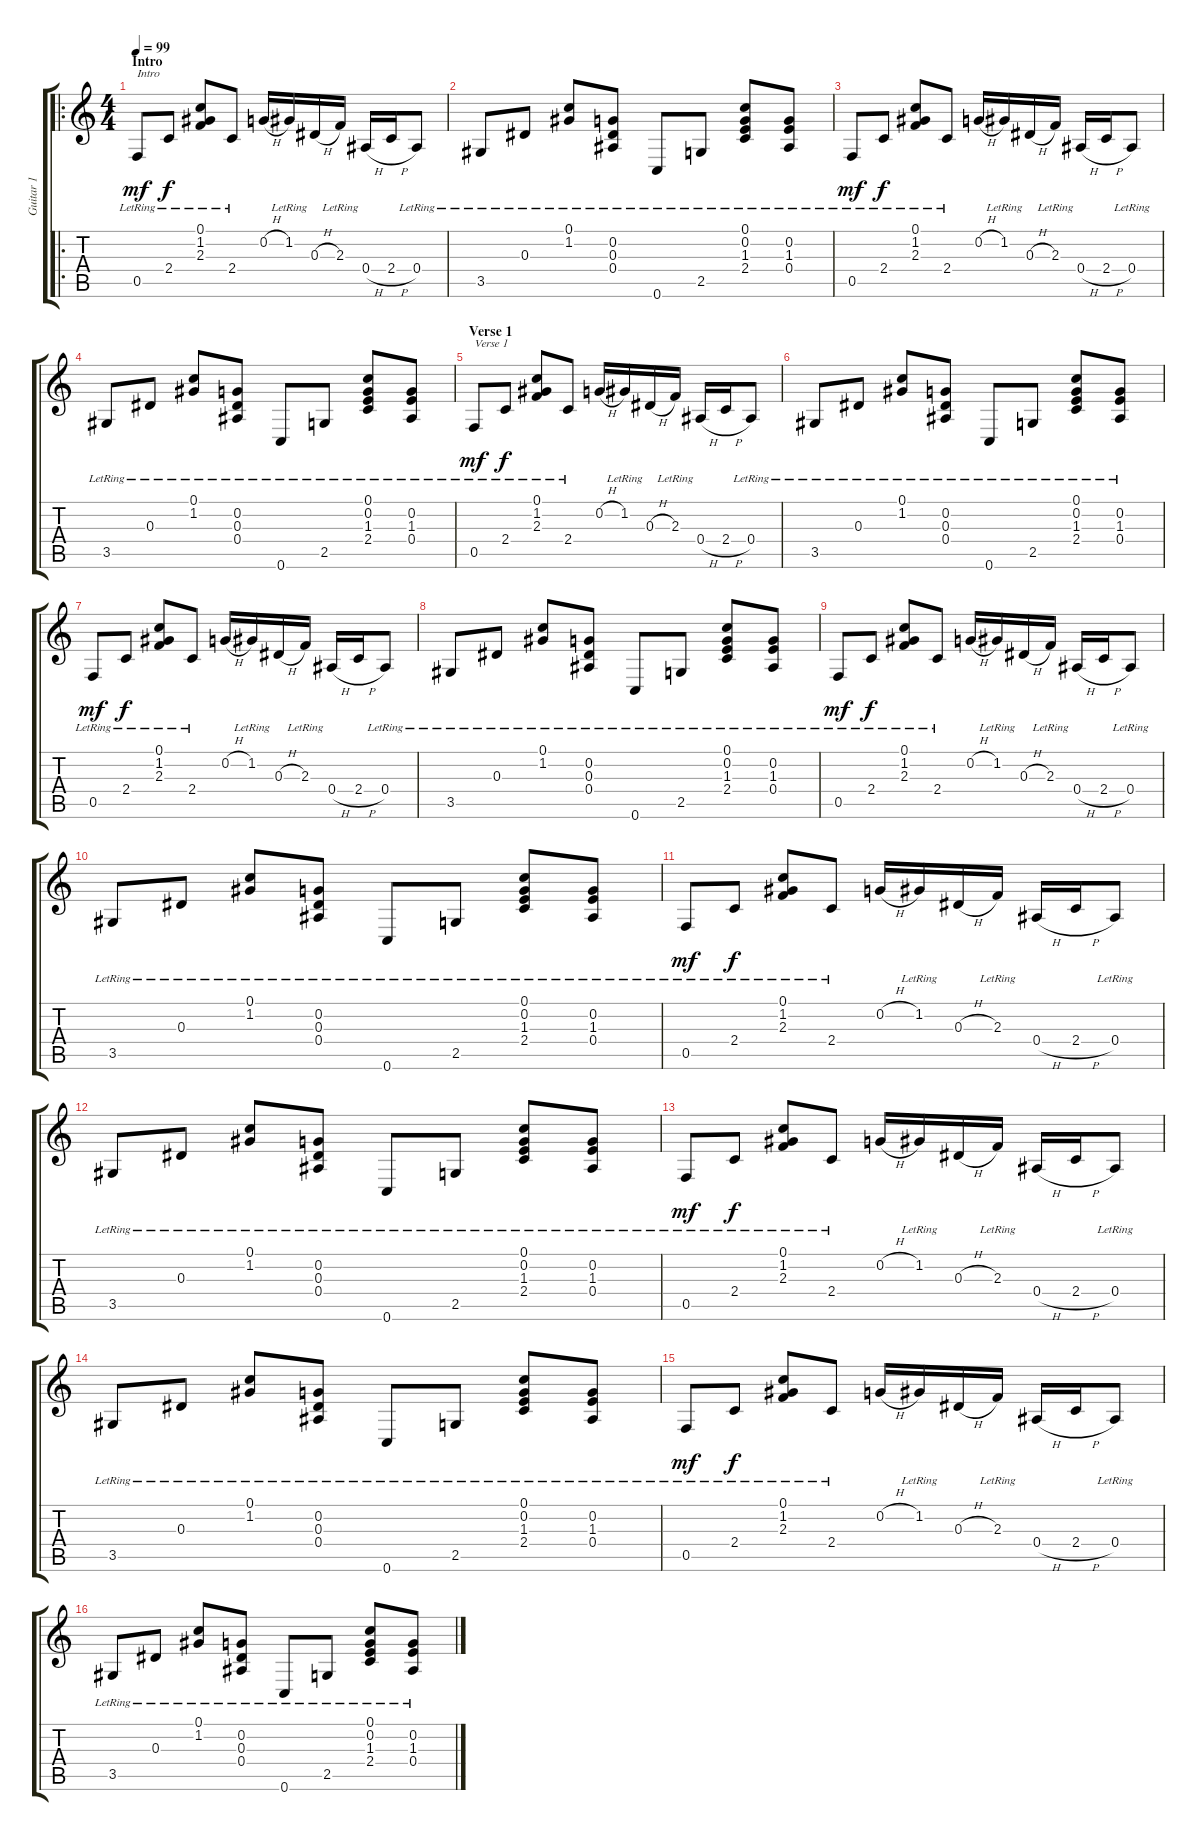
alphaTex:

\track ("Guitar 1" "Guitar 1") {instrument acousticguitarsteel}
\staff {score tabs}
\tuning (C4 G3 Eb3 Bb2 F2 C2) {hide}
\ro
\ts (4 4)
\section ("" "Intro")
\tempo 99
\clef g2
\ks c
0.5{lr}.8{txt "Intro" dy mf instrument acousticguitarsteel} 2.4{lr}.8{dy f} (0.1{lr} 1.2{lr} 2.3{lr}).8 2.4{lr}.8 0.2{h}.16 1.2{lr}.16 0.3{h}.16 2.3{lr}.16 0.4{h}.16 2.4{h}.16 0.4{lr}.8 |
3.5{lr}.8 0.3{lr}.8 (0.1{lr} 1.2{lr}).8 (0.2{lr} 0.3{lr} 0.4{lr}).8 0.6{lr}.8 2.5{lr}.8 (0.1{lr} 0.2{lr} 1.3{lr} 2.4{lr}).8 (0.2{lr} 1.3{lr} 0.4{lr}).8 |
0.5{lr}.8{dy mf} 2.4{lr}.8{dy f} (0.1{lr} 1.2{lr} 2.3{lr}).8 2.4{lr}.8 0.2{h}.16 1.2{lr}.16 0.3{h}.16 2.3{lr}.16 0.4{h}.16 2.4{h}.16 0.4{lr}.8 |
3.5{lr}.8 0.3{lr}.8 (0.1{lr} 1.2{lr}).8 (0.2{lr} 0.3{lr} 0.4{lr}).8 0.6{lr}.8 2.5{lr}.8 (0.1{lr} 0.2{lr} 1.3{lr} 2.4{lr}).8 (0.2{lr} 1.3{lr} 0.4{lr}).8 |
\section ("" "Verse 1")
0.5{lr}.8{txt "Verse 1" dy mf} 2.4{lr}.8{dy f} (0.1{lr} 1.2{lr} 2.3{lr}).8 2.4{lr}.8 0.2{h}.16 1.2{lr}.16 0.3{h}.16 2.3{lr}.16 0.4{h}.16 2.4{h}.16 0.4{lr}.8 |
3.5{lr}.8 0.3{lr}.8 (0.1{lr} 1.2{lr}).8 (0.2{lr} 0.3{lr} 0.4{lr}).8 0.6{lr}.8 2.5{lr}.8 (0.1{lr} 0.2{lr} 1.3{lr} 2.4{lr}).8 (0.2{lr} 1.3{lr} 0.4{lr}).8 |
0.5{lr}.8{dy mf} 2.4{lr}.8{dy f} (0.1{lr} 1.2{lr} 2.3{lr}).8 2.4{lr}.8 0.2{h}.16 1.2{lr}.16 0.3{h}.16 2.3{lr}.16 0.4{h}.16 2.4{h}.16 0.4{lr}.8 |
3.5{lr}.8 0.3{lr}.8 (0.1{lr} 1.2{lr}).8 (0.2{lr} 0.3{lr} 0.4{lr}).8 0.6{lr}.8 2.5{lr}.8 (0.1{lr} 0.2{lr} 1.3{lr} 2.4{lr}).8 (0.2{lr} 1.3{lr} 0.4{lr}).8 |
0.5{lr}.8{dy mf} 2.4{lr}.8{dy f} (0.1{lr} 1.2{lr} 2.3{lr}).8 2.4{lr}.8 0.2{h}.16 1.2{lr}.16 0.3{h}.16 2.3{lr}.16 0.4{h}.16 2.4{h}.16 0.4{lr}.8 |
3.5{lr}.8 0.3{lr}.8 (0.1{lr} 1.2{lr}).8 (0.2{lr} 0.3{lr} 0.4{lr}).8 0.6{lr}.8 2.5{lr}.8 (0.1{lr} 0.2{lr} 1.3{lr} 2.4{lr}).8 (0.2{lr} 1.3{lr} 0.4{lr}).8 |
0.5{lr}.8{dy mf} 2.4{lr}.8{dy f} (0.1{lr} 1.2{lr} 2.3{lr}).8 2.4{lr}.8 0.2{h}.16 1.2{lr}.16 0.3{h}.16 2.3{lr}.16 0.4{h}.16 2.4{h}.16 0.4{lr}.8 |
3.5{lr}.8 0.3{lr}.8 (0.1{lr} 1.2{lr}).8 (0.2{lr} 0.3{lr} 0.4{lr}).8 0.6{lr}.8 2.5{lr}.8 (0.1{lr} 0.2{lr} 1.3{lr} 2.4{lr}).8 (0.2{lr} 1.3{lr} 0.4{lr}).8 |
0.5{lr}.8{dy mf} 2.4{lr}.8{dy f} (0.1{lr} 1.2{lr} 2.3{lr}).8 2.4{lr}.8 0.2{h}.16 1.2{lr}.16 0.3{h}.16 2.3{lr}.16 0.4{h}.16 2.4{h}.16 0.4{lr}.8 |
3.5{lr}.8 0.3{lr}.8 (0.1{lr} 1.2{lr}).8 (0.2{lr} 0.3{lr} 0.4{lr}).8 0.6{lr}.8 2.5{lr}.8 (0.1{lr} 0.2{lr} 1.3{lr} 2.4{lr}).8 (0.2{lr} 1.3{lr} 0.4{lr}).8 |
0.5{lr}.8{dy mf} 2.4{lr}.8{dy f} (0.1{lr} 1.2{lr} 2.3{lr}).8 2.4{lr}.8 0.2{h}.16 1.2{lr}.16 0.3{h}.16 2.3{lr}.16 0.4{h}.16 2.4{h}.16 0.4{lr}.8 |
3.5{lr}.8 0.3{lr}.8 (0.1{lr} 1.2{lr}).8 (0.2{lr} 0.3{lr} 0.4{lr}).8 0.6{lr}.8 2.5{lr}.8 (0.1{lr} 0.2{lr} 1.3{lr} 2.4{lr}).8 (0.2{lr} 1.3{lr} 0.4{lr}).8
